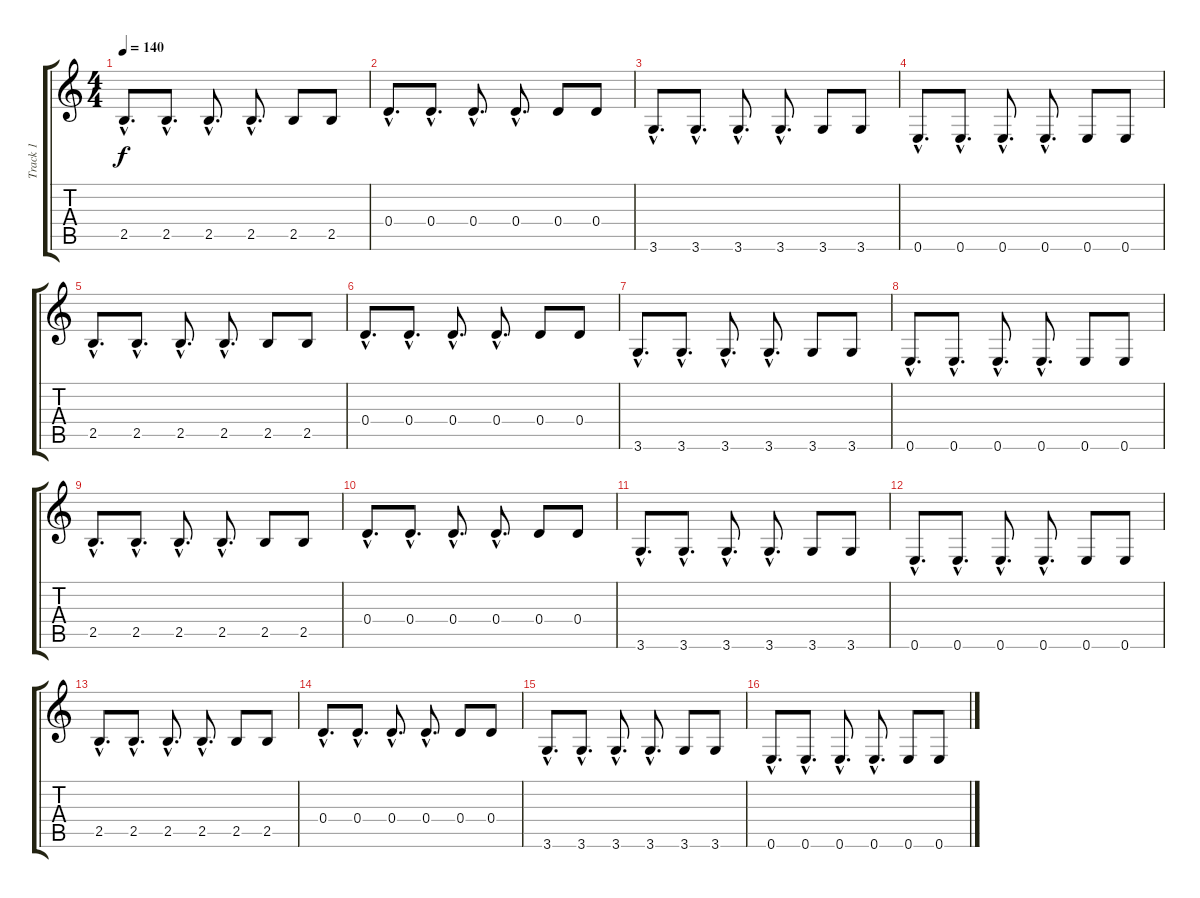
\track ("Track 1" "Track 1") {instrument synthbass1}
\staff {score tabs}
\tuning (E4 B3 G3 D3 A2 E2) {hide}
\ts (4 4)
\tempo 140
\clef g2
\ks c
2.5{hac}.8{d dy f instrument synthbass1} 2.5{hac}.8{d} 2.5{hac}.8{d} 2.5{hac}.8{d} 2.5.8 2.5.8 |
0.4{hac}.8{d} 0.4{hac}.8{d} 0.4{hac}.8{d} 0.4{hac}.8{d} 0.4.8 0.4.8 |
3.6{hac}.8{d} 3.6{hac}.8{d} 3.6{hac}.8{d} 3.6{hac}.8{d} 3.6.8 3.6.8 |
0.6{hac}.8{d} 0.6{hac}.8{d} 0.6{hac}.8{d} 0.6{hac}.8{d} 0.6.8 0.6.8 |
2.5{hac}.8{d} 2.5{hac}.8{d} 2.5{hac}.8{d} 2.5{hac}.8{d} 2.5.8 2.5.8 |
0.4{hac}.8{d} 0.4{hac}.8{d} 0.4{hac}.8{d} 0.4{hac}.8{d} 0.4.8 0.4.8 |
3.6{hac}.8{d} 3.6{hac}.8{d} 3.6{hac}.8{d} 3.6{hac}.8{d} 3.6.8 3.6.8 |
0.6{hac}.8{d} 0.6{hac}.8{d} 0.6{hac}.8{d} 0.6{hac}.8{d} 0.6.8 0.6.8 |
2.5{hac}.8{d} 2.5{hac}.8{d} 2.5{hac}.8{d} 2.5{hac}.8{d} 2.5.8 2.5.8 |
0.4{hac}.8{d} 0.4{hac}.8{d} 0.4{hac}.8{d} 0.4{hac}.8{d} 0.4.8 0.4.8 |
3.6{hac}.8{d} 3.6{hac}.8{d} 3.6{hac}.8{d} 3.6{hac}.8{d} 3.6.8 3.6.8 |
0.6{hac}.8{d} 0.6{hac}.8{d} 0.6{hac}.8{d} 0.6{hac}.8{d} 0.6.8 0.6.8 |
2.5{hac}.8{d} 2.5{hac}.8{d} 2.5{hac}.8{d} 2.5{hac}.8{d} 2.5.8 2.5.8 |
0.4{hac}.8{d} 0.4{hac}.8{d} 0.4{hac}.8{d} 0.4{hac}.8{d} 0.4.8 0.4.8 |
3.6{hac}.8{d} 3.6{hac}.8{d} 3.6{hac}.8{d} 3.6{hac}.8{d} 3.6.8 3.6.8 |
0.6{hac}.8{d} 0.6{hac}.8{d} 0.6{hac}.8{d} 0.6{hac}.8{d} 0.6.8 0.6.8
